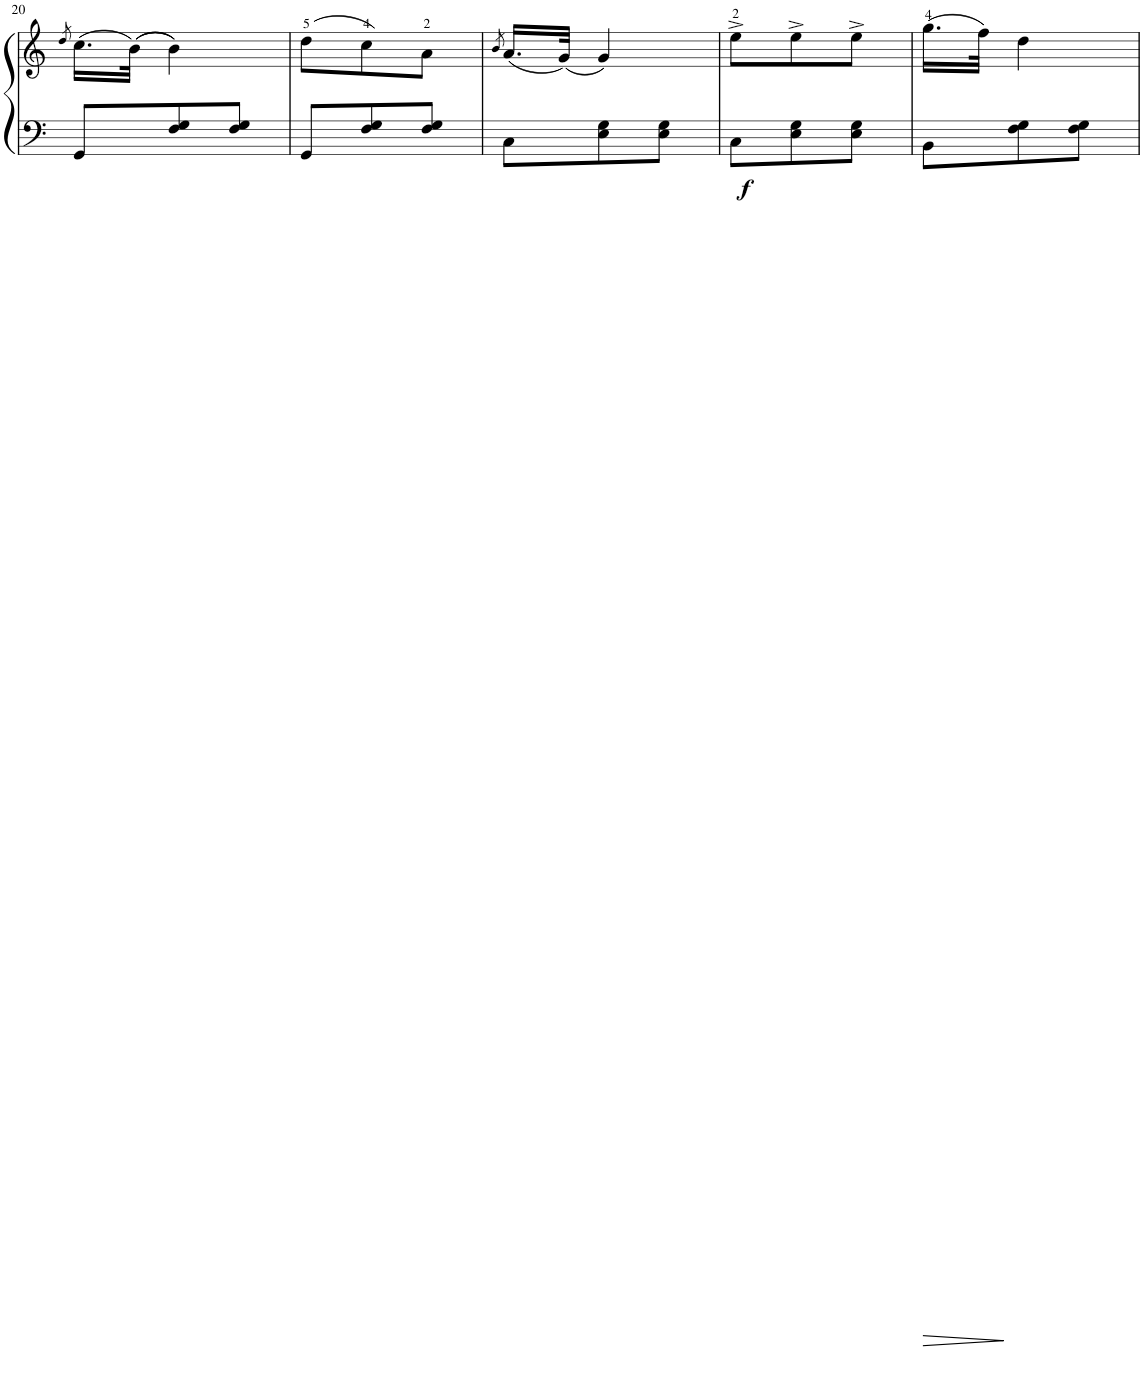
**kern	**kern	**dynam
*part1	*part1	*part1
*staff2	*staff1	*staff1/2
*I"Piano	*	*
*I'Pno	*	*
!!LO:PB:g=z
*clefF4	*clefG2	*
*k[]	*k[]	*
*M3/8	*M3/8	*
=20	=20	=20
.	8qdd/	.
8GG/L	(16.cc\LL	.
.	((32b\JJk)	.
8F/ 8G/	4b\))	.
8F/ 8G/J	.	.
=21	=21	=21
8GG/L	(8dd\L	.
8F/ 8G/	8cc\)	.
8F/ 8G/J	8a\J	.
=22	=22	=22
.	8qb/	.
8C\L	(16.a/LL	.
.	(32g/JJk)	.
8E\ 8G\	4g/)	.
8E\ 8G\J	.	.
=23	=23	=23
!	!	!LO:DY:b=2
8C\L	8ee^\L	f
8E\ 8G\	8ee^\	.
8E\ 8G\J	8ee^\J	.
=24	=24	=24
8BB\L	(16.gg\LL	.
.	32ff\JJk)	.
8F\ 8G\	4dd\	.
8F\ 8G\J	.	.
=	=	=
*-	*-	*-
